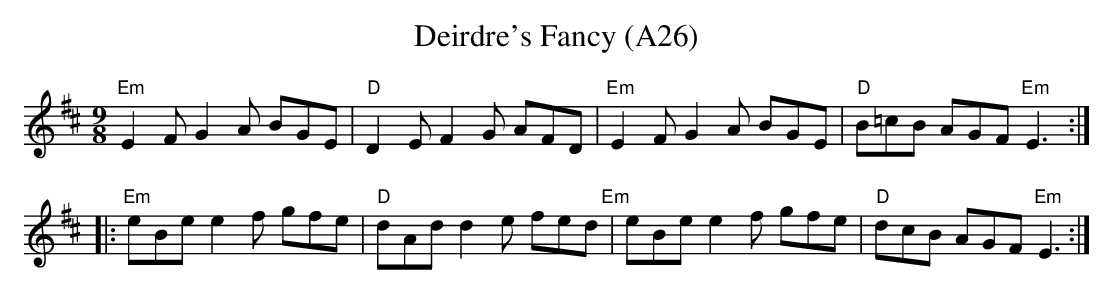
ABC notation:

X:1
T:Deirdre's Fancy (A26)
M:9/8
K:Edor
"Em"E2F G2A BGE|"D"D2E F2G AFD|"Em"E2F G2A BGE|"D" B=cB AGF "Em"E3:|
|:"Em"eBe e2f gfe|"D"dAd d2e fed"Em"|eBe e2f gfe|"D" dcB AGF "Em"E3:|
